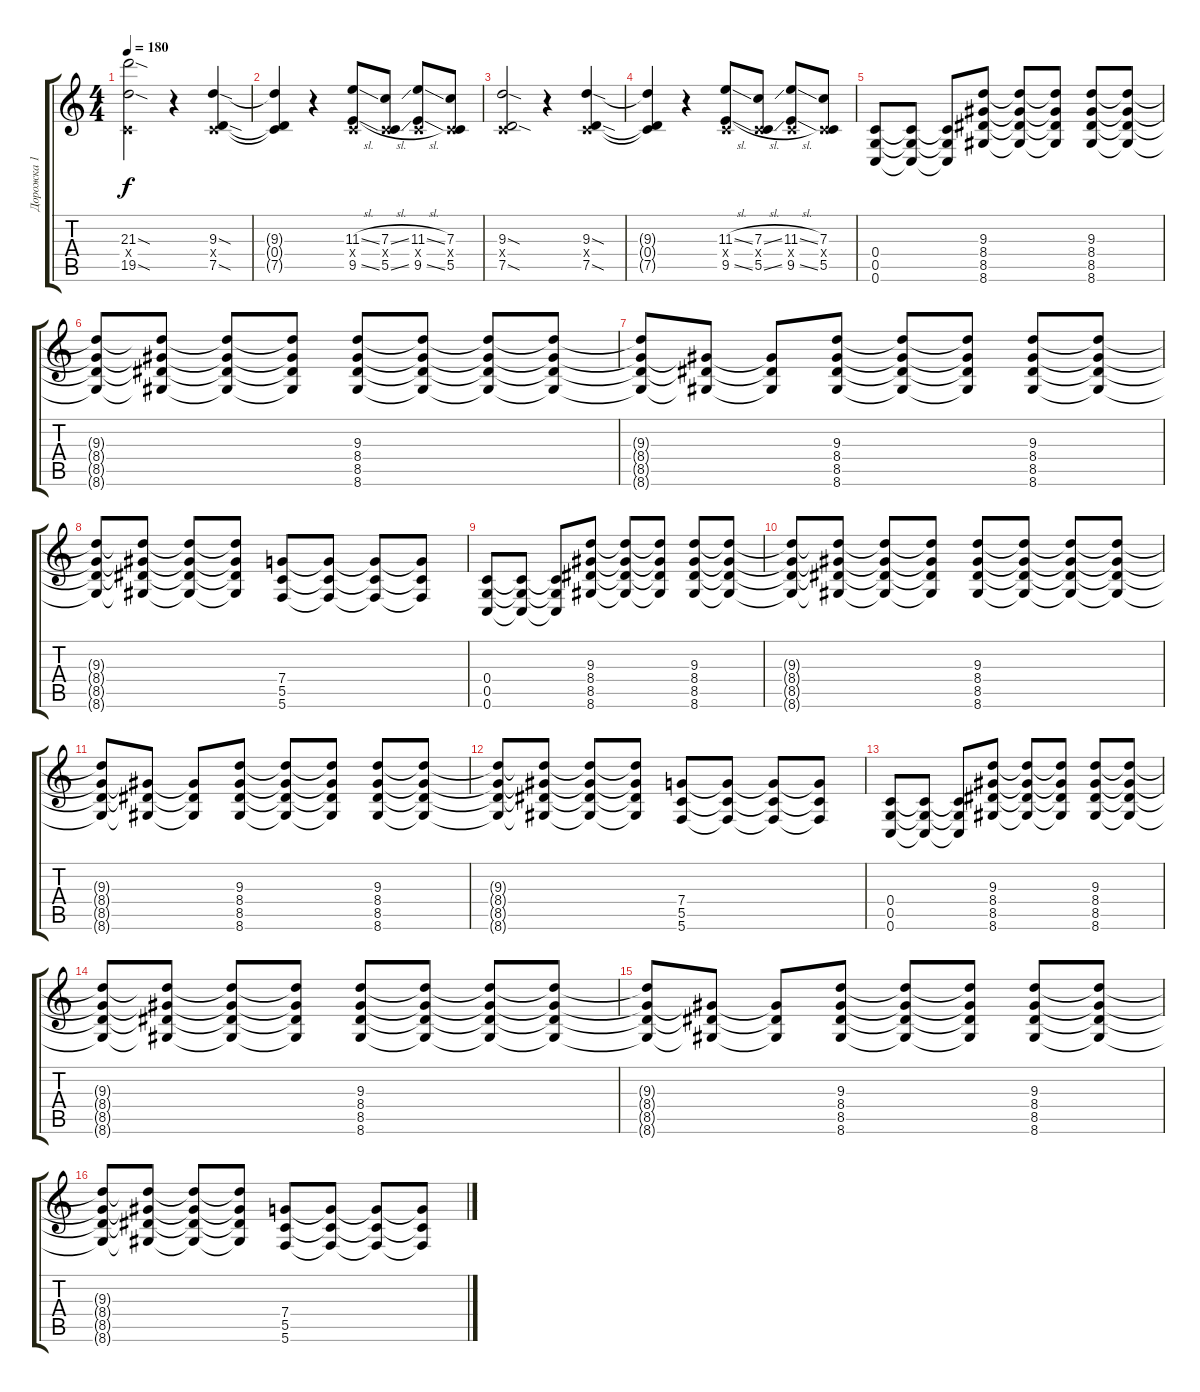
\track ("Дорожка 1" "Дорожка 1") {instrument overdrivenguitar}
\staff {score tabs}
\tuning (D4 A3 F3 C3 G2 C2) {hide}
\ts (4 4)
\tempo 180
\clef g2
\ks c
(21.3{sod} 0.4{x} 19.5{sod}).2{dy f} r.4 (9.3{sod} 0.4{x} 7.5{sod}).4 |
(9.3{t} 0.4{t} 7.5{t}).4 r.4 (11.3{sl} 0.4{x} 9.5{sl}).8 (7.3{sl} 0.4{x} 5.5{sl}).8 (11.3{sl} 0.4{x} 9.5{sl}).8 (7.3 0.4{x} 5.5).8 |
(9.3{sod} 0.4{x} 7.5{sod}).2 r.4 (9.3{sod} 0.4{x} 7.5{sod}).4 |
(9.3{t} 0.4{t} 7.5{t}).4 r.4 (11.3{sl} 0.4{x} 9.5{sl}).8 (7.3{sl} 0.4{x} 5.5{sl}).8 (11.3{sl} 0.4{x} 9.5{sl}).8 (7.3 0.4{x} 5.5).8 |
(0.4 0.5 0.6).8{instrument overdrivenguitar} (0.4{t} 0.5{t} 0.6{t}).8 (0.4{t} 0.5{t} 0.6{t}).8 (9.3 8.4 8.5 8.6).8 (9.3{t} 8.4{t} 8.5{t} 8.6{t}).8 (9.3{t} 8.4{t} 8.5{t} 8.6{t}).8 (9.3 8.4 8.5 8.6).8 (9.3{t} 8.4{t} 8.5{t} 8.6{t}).8 |
(9.3{t} 8.4{t} 8.5{t} 8.6{t}).8 (9.3{t} 8.4{t} 8.5{t} 8.6{t}).8 (9.3{t} 8.4{t} 8.5{t} 8.6{t}).8 (9.3{t} 8.4{t} 8.5{t} 8.6{t}).8 (9.3 8.4 8.5 8.6).8 (9.3{t} 8.4{t} 8.5{t} 8.6{t}).8 (9.3{t} 8.4{t} 8.5{t} 8.6{t}).8 (9.3{t} 8.4{t} 8.5{t} 8.6{t}).8 |
(9.3{t} 8.4{t} 8.5{t} 8.6{t}).8 (8.4{t} 8.5{t} 8.6{t}).8 (8.4{t} 8.5{t} 8.6{t}).8 (9.3 8.4 8.5 8.6).8 (9.3{t} 8.4{t} 8.5{t} 8.6{t}).8 (9.3{t} 8.4{t} 8.5{t} 8.6{t}).8 (9.3 8.4 8.5 8.6).8 (9.3{t} 8.4{t} 8.5{t} 8.6{t}).8 |
(9.3{t} 8.4{t} 8.5{t} 8.6{t}).8 (9.3{t} 8.4{t} 8.5{t} 8.6{t}).8 (9.3{t} 8.4{t} 8.5{t} 8.6{t}).8 (9.3{t} 8.4{t} 8.5{t} 8.6{t}).8 (7.4 5.5 5.6).8 (7.4{t} 5.5{t} 5.6{t}).8 (7.4{t} 5.5{t} 5.6{t}).8 (7.4{t} 5.5{t} 5.6{t}).8 |
(0.4 0.5 0.6).8 (0.4{t} 0.5{t} 0.6{t}).8 (0.4{t} 0.5{t} 0.6{t}).8 (9.3 8.4 8.5 8.6).8 (9.3{t} 8.4{t} 8.5{t} 8.6{t}).8 (9.3{t} 8.4{t} 8.5{t} 8.6{t}).8 (9.3 8.4 8.5 8.6).8 (9.3{t} 8.4{t} 8.5{t} 8.6{t}).8 |
(9.3{t} 8.4{t} 8.5{t} 8.6{t}).8 (9.3{t} 8.4{t} 8.5{t} 8.6{t}).8 (9.3{t} 8.4{t} 8.5{t} 8.6{t}).8 (9.3{t} 8.4{t} 8.5{t} 8.6{t}).8 (9.3 8.4 8.5 8.6).8 (9.3{t} 8.4{t} 8.5{t} 8.6{t}).8 (9.3{t} 8.4{t} 8.5{t} 8.6{t}).8 (9.3{t} 8.4{t} 8.5{t} 8.6{t}).8 |
(9.3{t} 8.4{t} 8.5{t} 8.6{t}).8 (8.4{t} 8.5{t} 8.6{t}).8 (8.4{t} 8.5{t} 8.6{t}).8 (9.3 8.4 8.5 8.6).8 (9.3{t} 8.4{t} 8.5{t} 8.6{t}).8 (9.3{t} 8.4{t} 8.5{t} 8.6{t}).8 (9.3 8.4 8.5 8.6).8 (9.3{t} 8.4{t} 8.5{t} 8.6{t}).8 |
(9.3{t} 8.4{t} 8.5{t} 8.6{t}).8 (9.3{t} 8.4{t} 8.5{t} 8.6{t}).8 (9.3{t} 8.4{t} 8.5{t} 8.6{t}).8 (9.3{t} 8.4{t} 8.5{t} 8.6{t}).8 (7.4 5.5 5.6).8 (7.4{t} 5.5{t} 5.6{t}).8 (7.4{t} 5.5{t} 5.6{t}).8 (7.4{t} 5.5{t} 5.6{t}).8 |
(0.4 0.5 0.6).8 (0.4{t} 0.5{t} 0.6{t}).8 (0.4{t} 0.5{t} 0.6{t}).8 (9.3 8.4 8.5 8.6).8 (9.3{t} 8.4{t} 8.5{t} 8.6{t}).8 (9.3{t} 8.4{t} 8.5{t} 8.6{t}).8 (9.3 8.4 8.5 8.6).8 (9.3{t} 8.4{t} 8.5{t} 8.6{t}).8 |
(9.3{t} 8.4{t} 8.5{t} 8.6{t}).8 (9.3{t} 8.4{t} 8.5{t} 8.6{t}).8 (9.3{t} 8.4{t} 8.5{t} 8.6{t}).8 (9.3{t} 8.4{t} 8.5{t} 8.6{t}).8 (9.3 8.4 8.5 8.6).8 (9.3{t} 8.4{t} 8.5{t} 8.6{t}).8 (9.3{t} 8.4{t} 8.5{t} 8.6{t}).8 (9.3{t} 8.4{t} 8.5{t} 8.6{t}).8 |
(9.3{t} 8.4{t} 8.5{t} 8.6{t}).8 (8.4{t} 8.5{t} 8.6{t}).8 (8.4{t} 8.5{t} 8.6{t}).8 (9.3 8.4 8.5 8.6).8 (9.3{t} 8.4{t} 8.5{t} 8.6{t}).8 (9.3{t} 8.4{t} 8.5{t} 8.6{t}).8 (9.3 8.4 8.5 8.6).8 (9.3{t} 8.4{t} 8.5{t} 8.6{t}).8 |
(9.3{t} 8.4{t} 8.5{t} 8.6{t}).8 (9.3{t} 8.4{t} 8.5{t} 8.6{t}).8 (9.3{t} 8.4{t} 8.5{t} 8.6{t}).8 (9.3{t} 8.4{t} 8.5{t} 8.6{t}).8 (7.4 5.5 5.6).8 (7.4{t} 5.5{t} 5.6{t}).8 (7.4{t} 5.5{t} 5.6{t}).8 (7.4{t} 5.5{t} 5.6{t}).8
